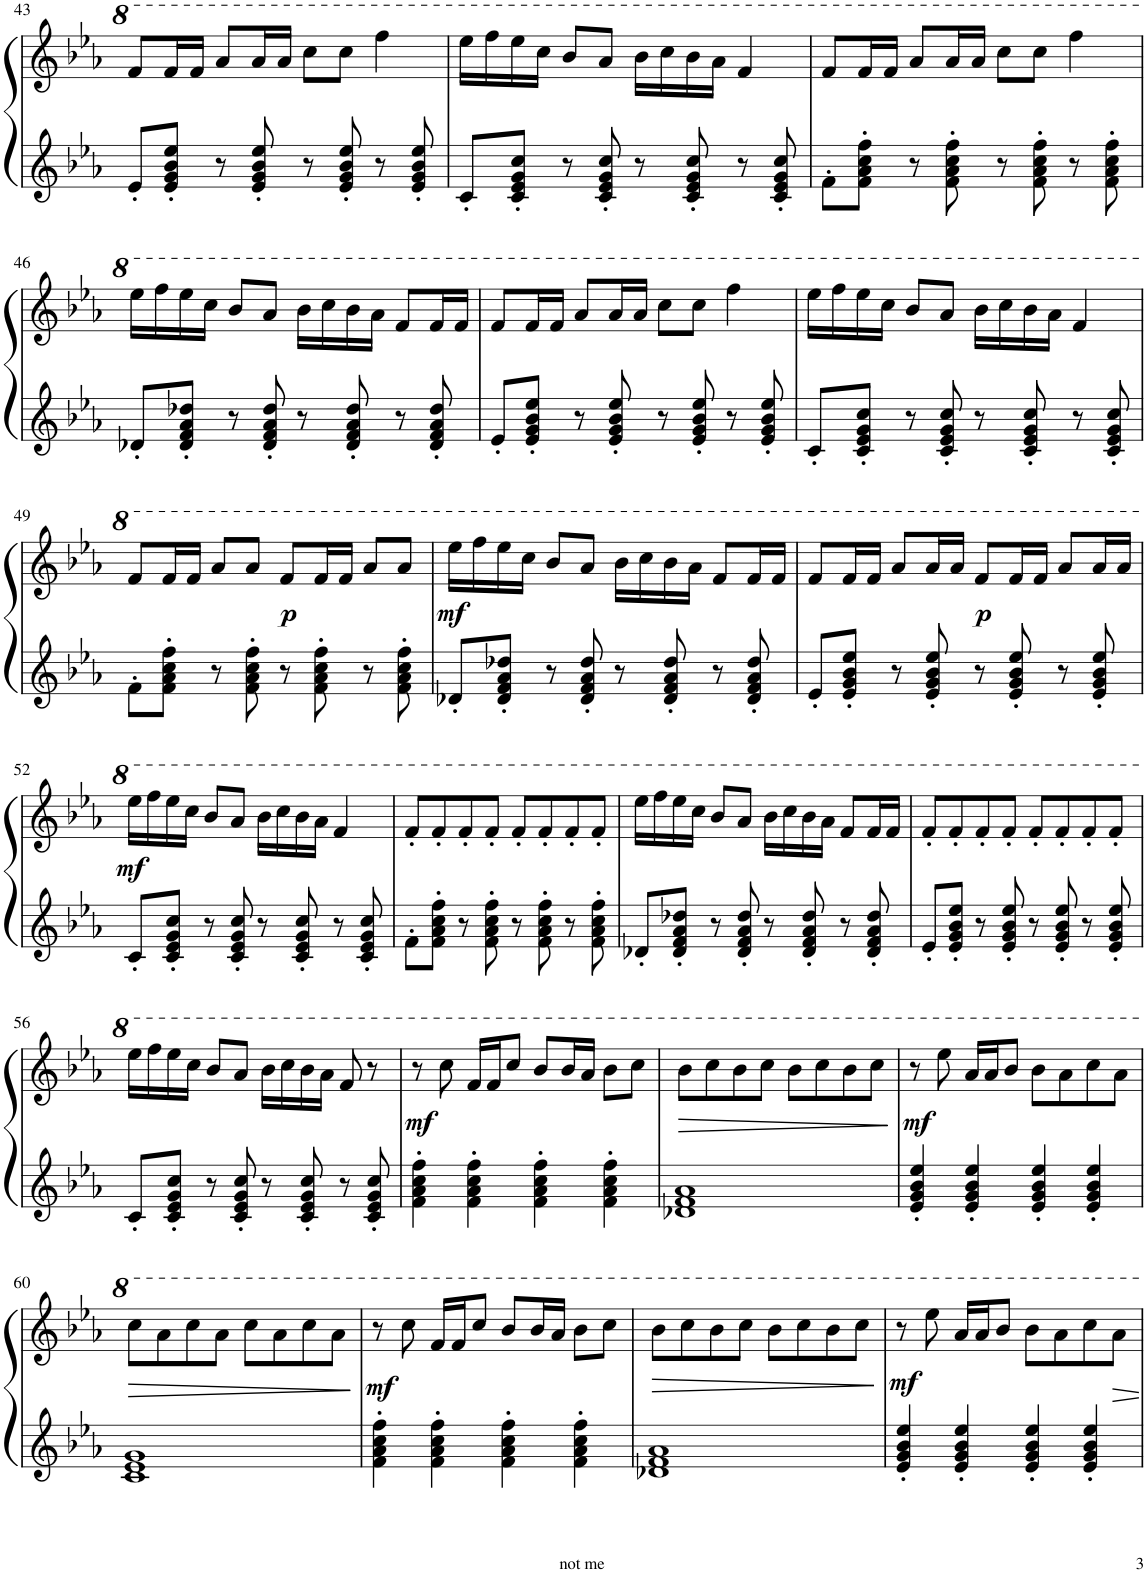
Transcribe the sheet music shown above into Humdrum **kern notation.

**kern	**kern	**dynam
*part1	*part1	*part1
*staff2	*staff1	*staff1/2
*I"Piano	*	*
*I'Pno.	*	*
!!LO:PB:g=z
*clefG2	*clefG2	*
*k[b-e-a-]	*k[b-e-a-]	*
*M4/4	*M4/4	*
=43	=43	=43
8e-'/L	8ff/L	.
8e-/' 8g/' 8b-/' 8ee-/'J	16ff/L	.
.	16ff/JJ	.
8r	8aa-/L	.
8e-/' 8g/' 8b-/' 8ee-/'	16aa-/L	.
.	16aa-/JJ	.
8r	8ccc\L	.
8e-/' 8g/' 8b-/' 8ee-/'	8ccc\J	.
8r	4fff\	.
8e-/' 8g/' 8b-/' 8ee-/'	.	.
=44	=44	=44
8c'/L	16eee-\LL	.
.	16fff\	.
8c/' 8e-/' 8g/' 8cc/'J	16eee-\	.
.	16ccc\JJ	.
8r	8bb-/L	.
8c/' 8e-/' 8g/' 8cc/'	8aa-/J	.
8r	16bb-\LL	.
.	16ccc\	.
8c/' 8e-/' 8g/' 8cc/'	16bb-\	.
.	16aa-\JJ	.
8r	4ff/	.
8c/' 8e-/' 8g/' 8cc/'	.	.
=45	=45	=45
8f'\L	8ff/L	.
8f\' 8a-\' 8cc\' 8ff\'J	16ff/L	.
.	16ff/JJ	.
8r	8aa-/L	.
8f\' 8a-\' 8cc\' 8ff\'	16aa-/L	.
.	16aa-/JJ	.
8r	8ccc\L	.
8f\' 8a-\' 8cc\' 8ff\'	8ccc\J	.
8r	4fff\	.
8f\' 8a-\' 8cc\' 8ff\'	.	.
!!LO:LB:g=z
=46	=46	=46
8d-X'/L	16eee-\LL	.
.	16fff\	.
8d-/' 8f/' 8a-/' 8dd-X/'J	16eee-\	.
.	16ccc\JJ	.
8r	8bb-/L	.
8d-/' 8f/' 8a-/' 8dd-/'	8aa-/J	.
8r	16bb-\LL	.
.	16ccc\	.
8d-/' 8f/' 8a-/' 8dd-/'	16bb-\	.
.	16aa-\JJ	.
8r	8ff/L	.
8d-/' 8f/' 8a-/' 8dd-/'	16ff/L	.
.	16ff/JJ	.
=47	=47	=47
8e-'/L	8ff/L	.
8e-/' 8g/' 8b-/' 8ee-/'J	16ff/L	.
.	16ff/JJ	.
8r	8aa-/L	.
8e-/' 8g/' 8b-/' 8ee-/'	16aa-/L	.
.	16aa-/JJ	.
8r	8ccc\L	.
8e-/' 8g/' 8b-/' 8ee-/'	8ccc\J	.
8r	4fff\	.
8e-/' 8g/' 8b-/' 8ee-/'	.	.
=48	=48	=48
8c'/L	16eee-\LL	.
.	16fff\	.
8c/' 8e-/' 8g/' 8cc/'J	16eee-\	.
.	16ccc\JJ	.
8r	8bb-/L	.
8c/' 8e-/' 8g/' 8cc/'	8aa-/J	.
8r	16bb-\LL	.
.	16ccc\	.
8c/' 8e-/' 8g/' 8cc/'	16bb-\	.
.	16aa-\JJ	.
8r	4ff/	.
8c/' 8e-/' 8g/' 8cc/'	.	.
!!LO:LB:g=z
=49	=49	=49
8f'\L	8ff/L	.
8f\' 8a-\' 8cc\' 8ff\'J	16ff/L	.
.	16ff/JJ	.
8r	8aa-/L	.
8f\' 8a-\' 8cc\' 8ff\'	8aa-/J	.
!	!	!LO:DY:b
8r	8ff/L	p
8f\' 8a-\' 8cc\' 8ff\'	16ff/L	.
.	16ff/JJ	.
8r	8aa-/L	.
8f\' 8a-\' 8cc\' 8ff\'	8aa-/J	.
=50	=50	=50
!	!	!LO:DY:b
8d-X'/L	16eee-\LL	mf
.	16fff\	.
8d-/' 8f/' 8a-/' 8dd-X/'J	16eee-\	.
.	16ccc\JJ	.
8r	8bb-/L	.
8d-/' 8f/' 8a-/' 8dd-/'	8aa-/J	.
8r	16bb-\LL	.
.	16ccc\	.
8d-/' 8f/' 8a-/' 8dd-/'	16bb-\	.
.	16aa-\JJ	.
8r	8ff/L	.
8d-/' 8f/' 8a-/' 8dd-/'	16ff/L	.
.	16ff/JJ	.
=51	=51	=51
8e-'/L	8ff/L	.
8e-/' 8g/' 8b-/' 8ee-/'J	16ff/L	.
.	16ff/JJ	.
8r	8aa-/L	.
8e-/' 8g/' 8b-/' 8ee-/'	16aa-/L	.
.	16aa-/JJ	.
!	!	!LO:DY:b
8r	8ff/L	p
8e-/' 8g/' 8b-/' 8ee-/'	16ff/L	.
.	16ff/JJ	.
8r	8aa-/L	.
8e-/' 8g/' 8b-/' 8ee-/'	16aa-/L	.
.	16aa-/JJ	.
!!LO:LB:g=z
=52	=52	=52
!	!	!LO:DY:b
8c'/L	16eee-\LL	mf
.	16fff\	.
8c/' 8e-/' 8g/' 8cc/'J	16eee-\	.
.	16ccc\JJ	.
8r	8bb-/L	.
8c/' 8e-/' 8g/' 8cc/'	8aa-/J	.
8r	16bb-\LL	.
.	16ccc\	.
8c/' 8e-/' 8g/' 8cc/'	16bb-\	.
.	16aa-\JJ	.
8r	4ff/	.
8c/' 8e-/' 8g/' 8cc/'	.	.
=53	=53	=53
8f'\L	8ff'/L	.
8f\' 8a-\' 8cc\' 8ff\'J	8ff'/	.
8r	8ff'/	.
8f\' 8a-\' 8cc\' 8ff\'	8ff'/J	.
8r	8ff'/L	.
8f\' 8a-\' 8cc\' 8ff\'	8ff'/	.
8r	8ff'/	.
8f\' 8a-\' 8cc\' 8ff\'	8ff'/J	.
=54	=54	=54
8d-X'/L	16eee-\LL	.
.	16fff\	.
8d-/' 8f/' 8a-/' 8dd-X/'J	16eee-\	.
.	16ccc\JJ	.
8r	8bb-/L	.
8d-/' 8f/' 8a-/' 8dd-/'	8aa-/J	.
8r	16bb-\LL	.
.	16ccc\	.
8d-/' 8f/' 8a-/' 8dd-/'	16bb-\	.
.	16aa-\JJ	.
8r	8ff/L	.
8d-/' 8f/' 8a-/' 8dd-/'	16ff/L	.
.	16ff/JJ	.
=55	=55	=55
8e-'/L	8ff'/L	.
8e-/' 8g/' 8b-/' 8ee-/'J	8ff'/	.
8r	8ff'/	.
8e-/' 8g/' 8b-/' 8ee-/'	8ff'/J	.
8r	8ff'/L	.
8e-/' 8g/' 8b-/' 8ee-/'	8ff'/	.
8r	8ff'/	.
8e-/' 8g/' 8b-/' 8ee-/'	8ff'/J	.
!!LO:LB:g=z
=56	=56	=56
8c'/L	16eee-\LL	.
.	16fff\	.
8c/' 8e-/' 8g/' 8cc/'J	16eee-\	.
.	16ccc\JJ	.
8r	8bb-/L	.
8c/' 8e-/' 8g/' 8cc/'	8aa-/J	.
8r	16bb-\LL	.
.	16ccc\	.
8c/' 8e-/' 8g/' 8cc/'	16bb-\	.
.	16aa-\JJ	.
8r	8ff/	.
8c/' 8e-/' 8g/' 8cc/'	8r	.
=57	=57	=57
!	!	!LO:DY:b
4f\' 4a-\' 4cc\' 4ff\'	8r	mf
.	8ccc\	.
4f\' 4a-\' 4cc\' 4ff\'	16ff/LL	.
.	16ff/J	.
.	8ccc/J	.
4f\' 4a-\' 4cc\' 4ff\'	8bb-/L	.
.	16bb-/L	.
.	16aa-/JJ	.
4f\' 4a-\' 4cc\' 4ff\'	8bb-\L	.
.	8ccc\J	.
=58	=58	=58
!	!	!LO:HP:b
1d-X 1f 1a-	8bb-\L	>
.	8ccc\	.
.	8bb-\	.
.	8ccc\J	.
.	8bb-\L	.
.	8ccc\	.
.	8bb-\	.
.	8ccc\J	.
.	.	]
=59	=59	=59
!	!	!LO:DY:b
4e-/' 4g/' 4b-/' 4ee-/'	8r	mf
.	8eee-\	.
4e-/' 4g/' 4b-/' 4ee-/'	16aa-/LL	.
.	16aa-/J	.
.	8bb-/J	.
4e-/' 4g/' 4b-/' 4ee-/'	8bb-\L	.
.	8aa-\	.
4e-/' 4g/' 4b-/' 4ee-/'	8ccc\	.
.	8aa-\J	.
!!LO:LB:g=z
=60	=60	=60
!	!	!LO:HP:b
1c 1e- 1g	8ccc\L	>
.	8aa-\	.
.	8ccc\	.
.	8aa-\J	.
.	8ccc\L	.
.	8aa-\	.
.	8ccc\	.
.	8aa-\J	.
.	.	]
=61	=61	=61
!	!	!LO:DY:b
4f\' 4a-\' 4cc\' 4ff\'	8r	mf
.	8ccc\	.
4f\' 4a-\' 4cc\' 4ff\'	16ff/LL	.
.	16ff/J	.
.	8ccc/J	.
4f\' 4a-\' 4cc\' 4ff\'	8bb-/L	.
.	16bb-/L	.
.	16aa-/JJ	.
4f\' 4a-\' 4cc\' 4ff\'	8bb-\L	.
.	8ccc\J	.
=62	=62	=62
!	!	!LO:HP:b
1d-X 1f 1a-	8bb-\L	>
.	8ccc\	.
.	8bb-\	.
.	8ccc\J	.
.	8bb-\L	.
.	8ccc\	.
.	8bb-\	.
.	8ccc\J	.
.	.	]
=63	=63	=63
!	!	!LO:DY:b
4e-/' 4g/' 4b-/' 4ee-/'	8r	mf
.	8eee-\	.
4e-/' 4g/' 4b-/' 4ee-/'	16aa-/LL	.
.	16aa-/J	.
.	8bb-/J	.
4e-/' 4g/' 4b-/' 4ee-/'	8bb-\L	.
.	8aa-\	.
4e-/' 4g/' 4b-/' 4ee-/'	8ccc\	.
.	8aa-\J	.
=	=	=
*-	*-	*-
